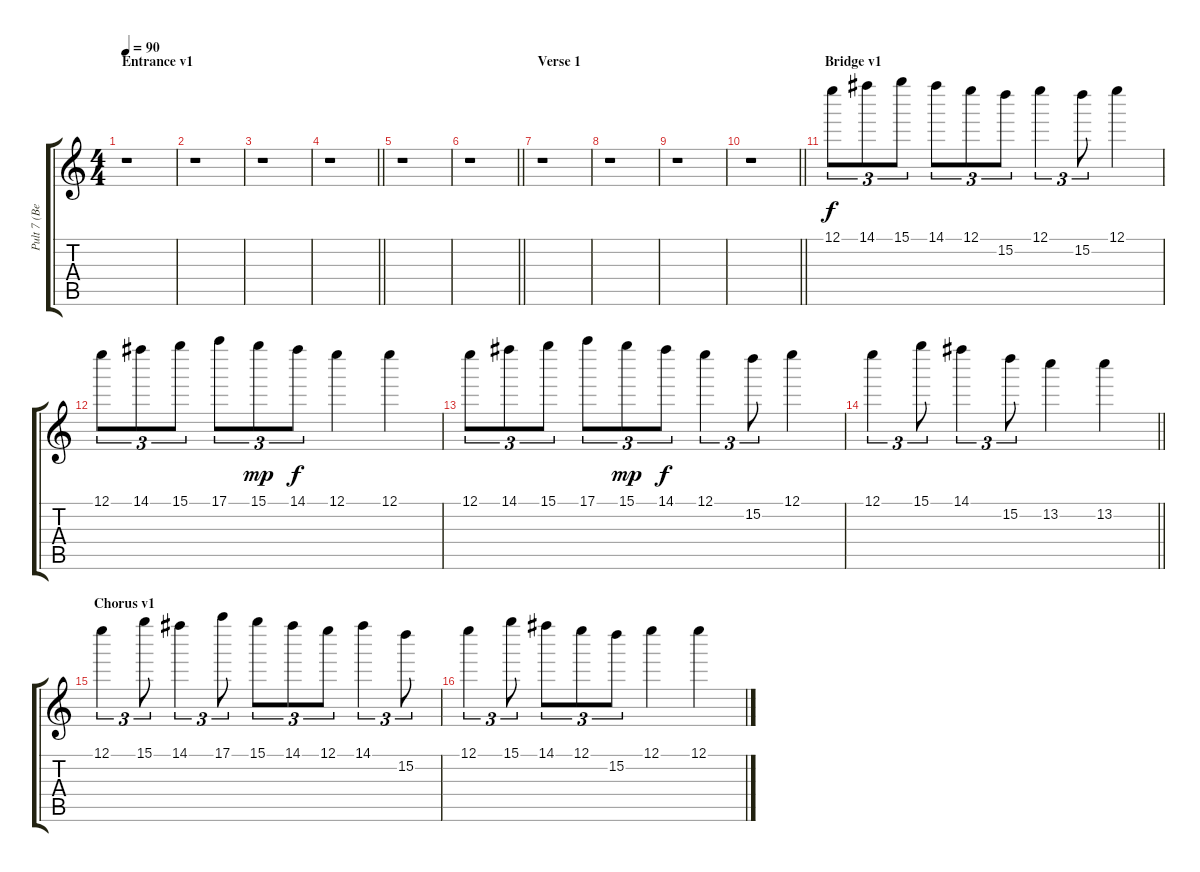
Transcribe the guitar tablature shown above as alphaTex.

\track ("Pult 7 (Bell)" "Pult 7 (Be") {instrument tinklebell}
\staff {score tabs}
\tuning (E6 B5 G5 D5 A4 E4) {hide}
\ts (4 4)
\section ("" "Entrance v1")
\tempo 90
\clef g2
\ks c
r.1{dy f instrument tinklebell} |
r.1 |
r.1 |
\barLineRight lightlight
r.1 |
r.1 |
\barLineRight lightlight
r.1 |
\section ("" "Verse 1")
r.1 |
r.1 |
r.1 |
\barLineRight lightlight
r.1 |
\section ("" "Bridge v1")
12.1.8{tu (3 2)} 14.1.8{tu (3 2)} 15.1.8{tu (3 2)} 14.1.8{tu (3 2)} 12.1.8{tu (3 2)} 15.2.8{tu (3 2)} 12.1.4{tu (3 2)} 15.2.8{tu (3 2)} 12.1.4 |
12.1.8{tu (3 2)} 14.1.8{tu (3 2)} 15.1.8{tu (3 2)} 17.1.8{tu (3 2)} 15.1.8{tu (3 2) dy mp} 14.1.8{tu (3 2) dy f} 12.1.4 12.1.4 |
12.1.8{tu (3 2)} 14.1.8{tu (3 2)} 15.1.8{tu (3 2)} 17.1.8{tu (3 2)} 15.1.8{tu (3 2) dy mp} 14.1.8{tu (3 2) dy f} 12.1.4{tu (3 2)} 15.2.8{tu (3 2)} 12.1.4 |
\barLineRight lightlight
12.1.4{tu (3 2)} 15.1.8{tu (3 2)} 14.1.4{tu (3 2)} 15.2.8{tu (3 2)} 13.2.4 13.2.4 |
\section ("" "Chorus v1")
12.1.4{tu (3 2)} 15.1.8{tu (3 2)} 14.1.4{tu (3 2)} 17.1.8{tu (3 2)} 15.1.8{tu (3 2)} 14.1.8{tu (3 2)} 12.1.8{tu (3 2)} 14.1.4{tu (3 2)} 15.2.8{tu (3 2)} |
12.1.4{tu (3 2)} 15.1.8{tu (3 2)} 14.1.8{tu (3 2)} 12.1.8{tu (3 2)} 15.2.8{tu (3 2)} 12.1.4 12.1.4
